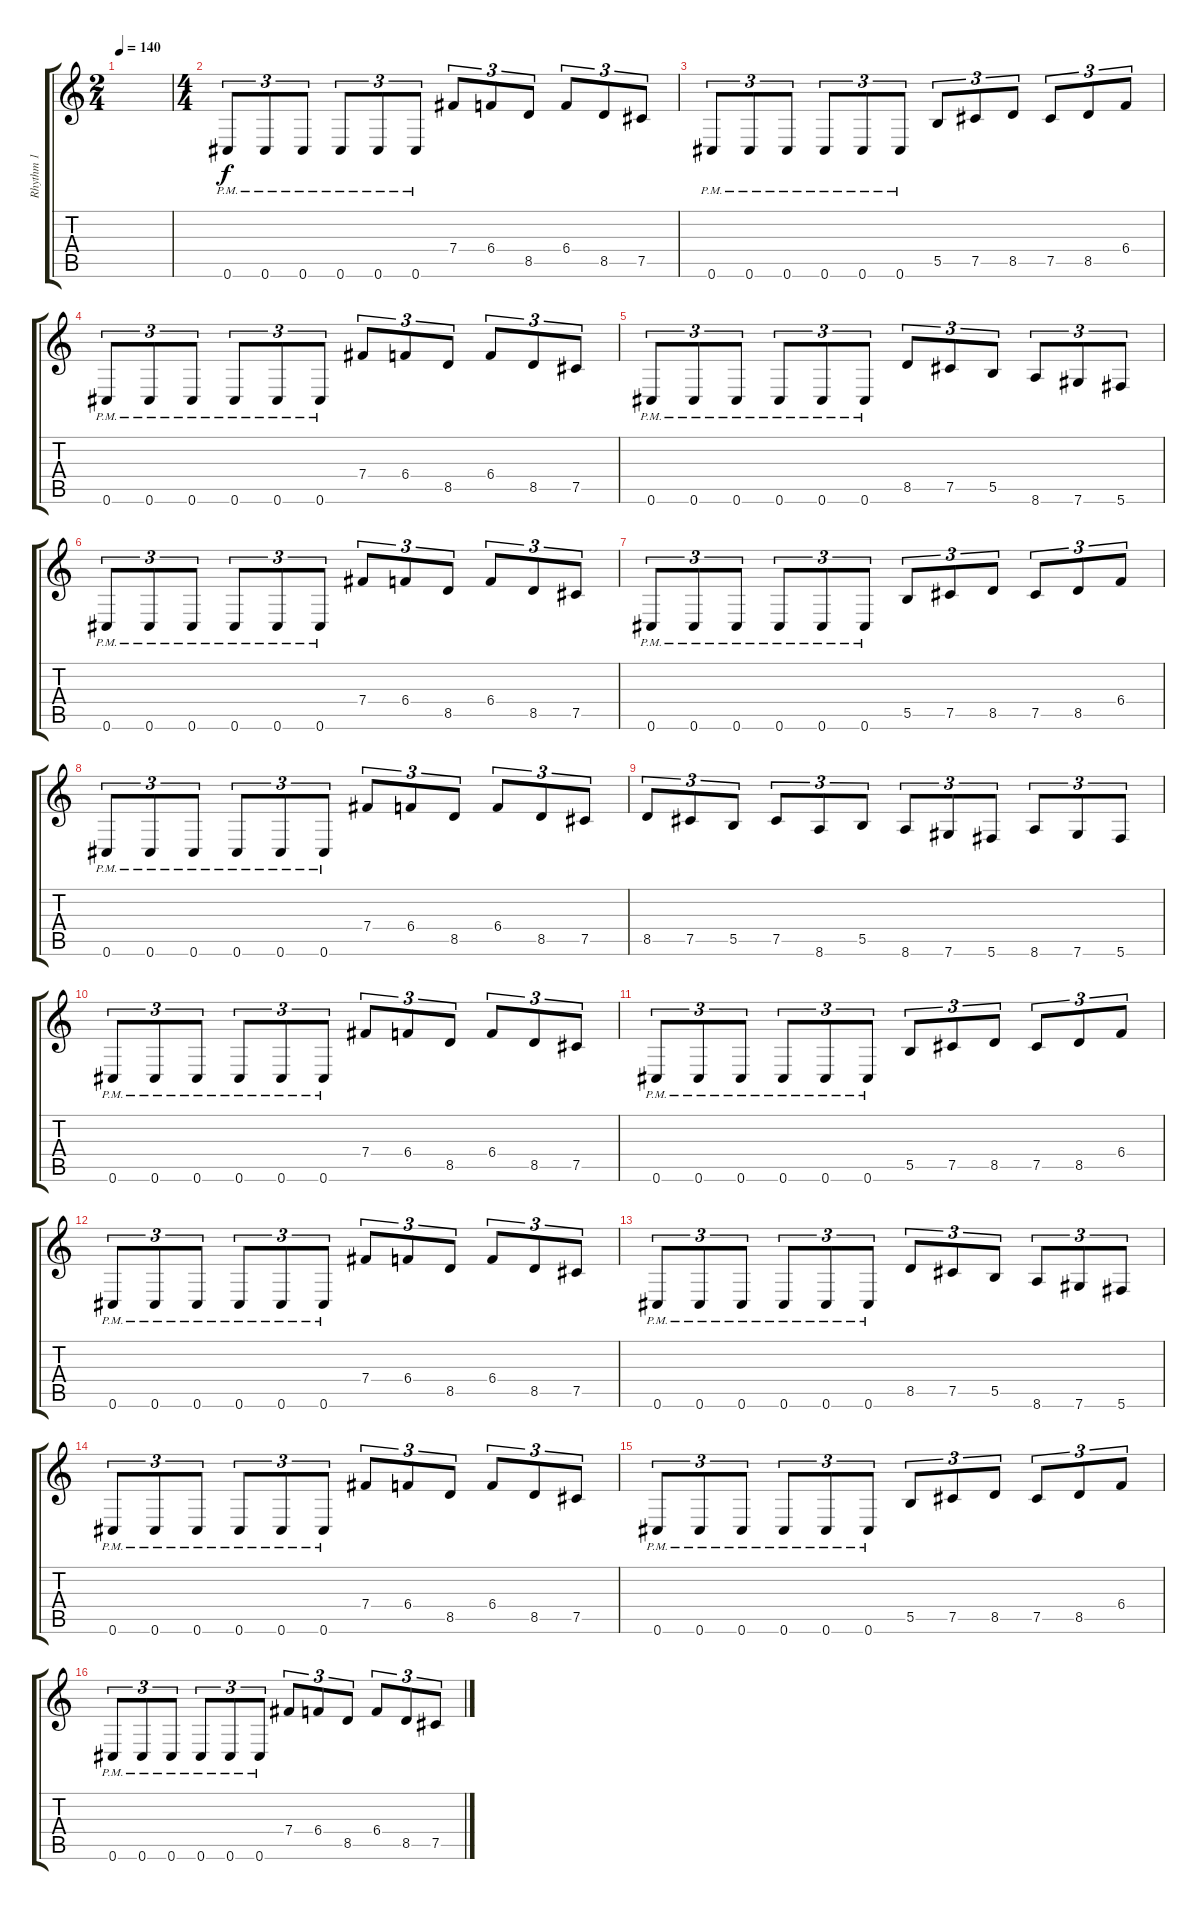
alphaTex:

\track ("Rhythm 1" "Rhythm 1") {instrument distortionguitar}
\staff {score tabs}
\tuning (Db4 Ab3 E3 B2 Gb2 Db2) {hide}
\ts (2 4)
\tempo 140
\clef g2
\ks c
|
\ts (4 4)
0.6{pm}.8{tu (3 2)} 0.6{pm}.8{tu (3 2)} 0.6{pm}.8{tu (3 2)} 0.6{pm}.8{tu (3 2)} 0.6{pm}.8{tu (3 2)} 0.6{pm}.8{tu (3 2)} 7.4.8{tu (3 2)} 6.4.8{tu (3 2)} 8.5.8{tu (3 2)} 6.4.8{tu (3 2)} 8.5.8{tu (3 2)} 7.5.8{tu (3 2)} |
0.6{pm}.8{tu (3 2)} 0.6{pm}.8{tu (3 2)} 0.6{pm}.8{tu (3 2)} 0.6{pm}.8{tu (3 2)} 0.6{pm}.8{tu (3 2)} 0.6{pm}.8{tu (3 2)} 5.5.8{tu (3 2)} 7.5.8{tu (3 2)} 8.5.8{tu (3 2)} 7.5.8{tu (3 2)} 8.5.8{tu (3 2)} 6.4.8{tu (3 2)} |
0.6{pm}.8{tu (3 2)} 0.6{pm}.8{tu (3 2)} 0.6{pm}.8{tu (3 2)} 0.6{pm}.8{tu (3 2)} 0.6{pm}.8{tu (3 2)} 0.6{pm}.8{tu (3 2)} 7.4.8{tu (3 2)} 6.4.8{tu (3 2)} 8.5.8{tu (3 2)} 6.4.8{tu (3 2)} 8.5.8{tu (3 2)} 7.5.8{tu (3 2)} |
0.6{pm}.8{tu (3 2)} 0.6{pm}.8{tu (3 2)} 0.6{pm}.8{tu (3 2)} 0.6{pm}.8{tu (3 2)} 0.6{pm}.8{tu (3 2)} 0.6{pm}.8{tu (3 2)} 8.5.8{tu (3 2)} 7.5.8{tu (3 2)} 5.5.8{tu (3 2)} 8.6.8{tu (3 2)} 7.6.8{tu (3 2)} 5.6.8{tu (3 2)} |
0.6{pm}.8{tu (3 2)} 0.6{pm}.8{tu (3 2)} 0.6{pm}.8{tu (3 2)} 0.6{pm}.8{tu (3 2)} 0.6{pm}.8{tu (3 2)} 0.6{pm}.8{tu (3 2)} 7.4.8{tu (3 2)} 6.4.8{tu (3 2)} 8.5.8{tu (3 2)} 6.4.8{tu (3 2)} 8.5.8{tu (3 2)} 7.5.8{tu (3 2)} |
0.6{pm}.8{tu (3 2)} 0.6{pm}.8{tu (3 2)} 0.6{pm}.8{tu (3 2)} 0.6{pm}.8{tu (3 2)} 0.6{pm}.8{tu (3 2)} 0.6{pm}.8{tu (3 2)} 5.5.8{tu (3 2)} 7.5.8{tu (3 2)} 8.5.8{tu (3 2)} 7.5.8{tu (3 2)} 8.5.8{tu (3 2)} 6.4.8{tu (3 2)} |
0.6{pm}.8{tu (3 2)} 0.6{pm}.8{tu (3 2)} 0.6{pm}.8{tu (3 2)} 0.6{pm}.8{tu (3 2)} 0.6{pm}.8{tu (3 2)} 0.6{pm}.8{tu (3 2)} 7.4.8{tu (3 2)} 6.4.8{tu (3 2)} 8.5.8{tu (3 2)} 6.4.8{tu (3 2)} 8.5.8{tu (3 2)} 7.5.8{tu (3 2)} |
8.5.8{tu (3 2)} 7.5.8{tu (3 2)} 5.5.8{tu (3 2)} 7.5.8{tu (3 2)} 8.6.8{tu (3 2)} 5.5.8{tu (3 2)} 8.6.8{tu (3 2)} 7.6.8{tu (3 2)} 5.6.8{tu (3 2)} 8.6.8{tu (3 2)} 7.6.8{tu (3 2)} 5.6.8{tu (3 2)} |
0.6{pm}.8{tu (3 2)} 0.6{pm}.8{tu (3 2)} 0.6{pm}.8{tu (3 2)} 0.6{pm}.8{tu (3 2)} 0.6{pm}.8{tu (3 2)} 0.6{pm}.8{tu (3 2)} 7.4.8{tu (3 2)} 6.4.8{tu (3 2)} 8.5.8{tu (3 2)} 6.4.8{tu (3 2)} 8.5.8{tu (3 2)} 7.5.8{tu (3 2)} |
0.6{pm}.8{tu (3 2)} 0.6{pm}.8{tu (3 2)} 0.6{pm}.8{tu (3 2)} 0.6{pm}.8{tu (3 2)} 0.6{pm}.8{tu (3 2)} 0.6{pm}.8{tu (3 2)} 5.5.8{tu (3 2)} 7.5.8{tu (3 2)} 8.5.8{tu (3 2)} 7.5.8{tu (3 2)} 8.5.8{tu (3 2)} 6.4.8{tu (3 2)} |
0.6{pm}.8{tu (3 2)} 0.6{pm}.8{tu (3 2)} 0.6{pm}.8{tu (3 2)} 0.6{pm}.8{tu (3 2)} 0.6{pm}.8{tu (3 2)} 0.6{pm}.8{tu (3 2)} 7.4.8{tu (3 2)} 6.4.8{tu (3 2)} 8.5.8{tu (3 2)} 6.4.8{tu (3 2)} 8.5.8{tu (3 2)} 7.5.8{tu (3 2)} |
0.6{pm}.8{tu (3 2)} 0.6{pm}.8{tu (3 2)} 0.6{pm}.8{tu (3 2)} 0.6{pm}.8{tu (3 2)} 0.6{pm}.8{tu (3 2)} 0.6{pm}.8{tu (3 2)} 8.5.8{tu (3 2)} 7.5.8{tu (3 2)} 5.5.8{tu (3 2)} 8.6.8{tu (3 2)} 7.6.8{tu (3 2)} 5.6.8{tu (3 2)} |
0.6{pm}.8{tu (3 2)} 0.6{pm}.8{tu (3 2)} 0.6{pm}.8{tu (3 2)} 0.6{pm}.8{tu (3 2)} 0.6{pm}.8{tu (3 2)} 0.6{pm}.8{tu (3 2)} 7.4.8{tu (3 2)} 6.4.8{tu (3 2)} 8.5.8{tu (3 2)} 6.4.8{tu (3 2)} 8.5.8{tu (3 2)} 7.5.8{tu (3 2)} |
0.6{pm}.8{tu (3 2)} 0.6{pm}.8{tu (3 2)} 0.6{pm}.8{tu (3 2)} 0.6{pm}.8{tu (3 2)} 0.6{pm}.8{tu (3 2)} 0.6{pm}.8{tu (3 2)} 5.5.8{tu (3 2)} 7.5.8{tu (3 2)} 8.5.8{tu (3 2)} 7.5.8{tu (3 2)} 8.5.8{tu (3 2)} 6.4.8{tu (3 2)} |
0.6{pm}.8{tu (3 2)} 0.6{pm}.8{tu (3 2)} 0.6{pm}.8{tu (3 2)} 0.6{pm}.8{tu (3 2)} 0.6{pm}.8{tu (3 2)} 0.6{pm}.8{tu (3 2)} 7.4.8{tu (3 2)} 6.4.8{tu (3 2)} 8.5.8{tu (3 2)} 6.4.8{tu (3 2)} 8.5.8{tu (3 2)} 7.5.8{tu (3 2)}
